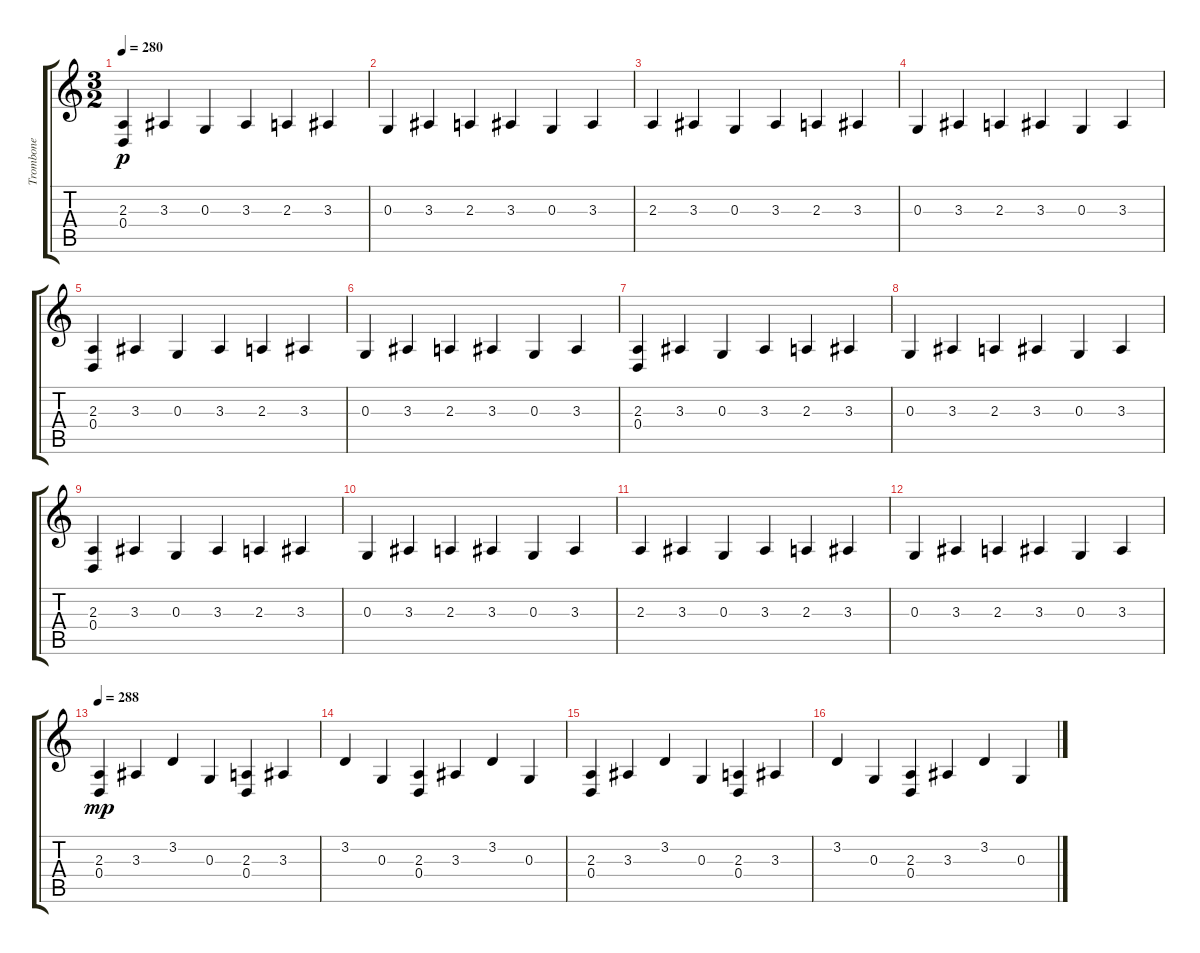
\track ("Trombone" "Trombone") {instrument trombone}
\staff {score tabs}
\tuning (E4 B3 G3 D3 A2 E2) {hide}
\ts (3 2)
\tempo 280
\clef g2
\ks c
(2.3 0.4).4{dy p} 3.3.4 0.3.4 3.3.4 2.3.4 3.3.4 |
0.3.4 3.3.4 2.3.4 3.3.4 0.3.4 3.3.4 |
2.3.4 3.3.4 0.3.4 3.3.4 2.3.4 3.3.4 |
0.3.4 3.3.4 2.3.4 3.3.4 0.3.4 3.3.4 |
(2.3 0.4).4 3.3.4 0.3.4 3.3.4 2.3.4 3.3.4 |
0.3.4 3.3.4 2.3.4 3.3.4 0.3.4 3.3.4 |
(2.3 0.4).4 3.3.4 0.3.4 3.3.4 2.3.4 3.3.4 |
0.3.4 3.3.4 2.3.4 3.3.4 0.3.4 3.3.4 |
(2.3 0.4).4 3.3.4 0.3.4 3.3.4 2.3.4 3.3.4 |
0.3.4 3.3.4 2.3.4 3.3.4 0.3.4 3.3.4 |
2.3.4 3.3.4 0.3.4 3.3.4 2.3.4 3.3.4 |
0.3.4 3.3.4 2.3.4 3.3.4 0.3.4 3.3.4 |
\tempo 288
(2.3 0.4).4{dy mp} 3.3.4 3.2.4 0.3.4 (2.3 0.4).4 3.3.4 |
3.2.4 0.3.4 (2.3 0.4).4 3.3.4 3.2.4 0.3.4 |
(2.3 0.4).4 3.3.4 3.2.4 0.3.4 (2.3 0.4).4 3.3.4 |
3.2.4 0.3.4 (2.3 0.4).4 3.3.4 3.2.4 0.3.4
